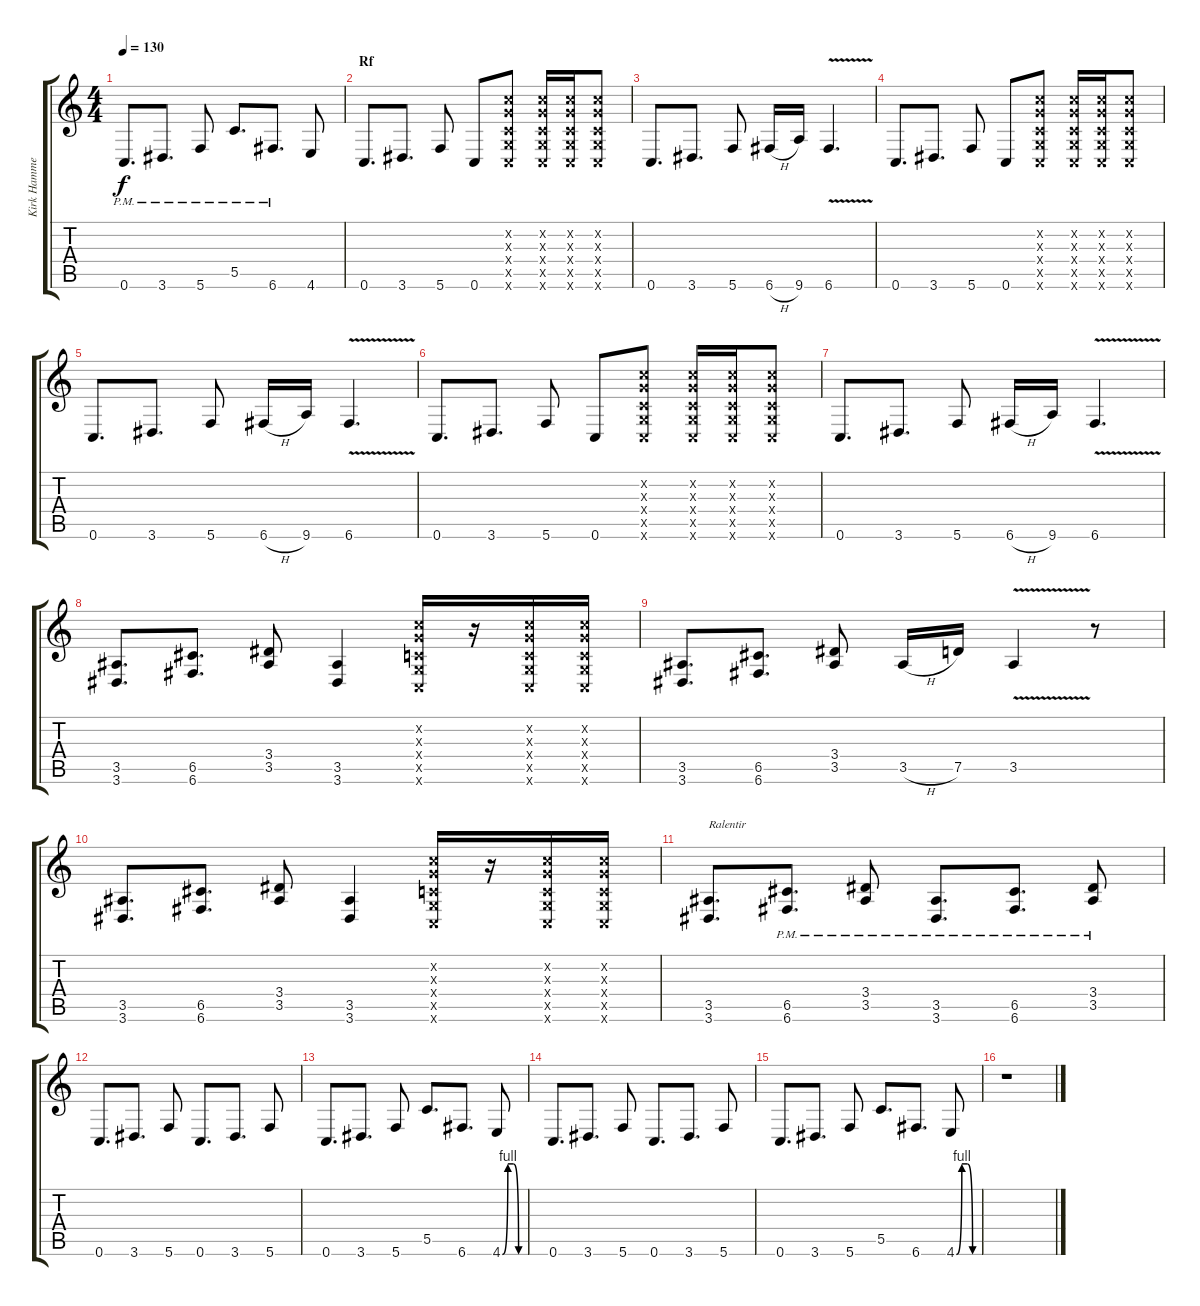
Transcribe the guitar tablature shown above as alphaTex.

\track ("Kirk Hammet" "Kirk Hamme") {instrument overdrivenguitar}
\staff {score tabs}
\tuning (E4 C4 G3 C3 G2 C2) {hide}
\ts (4 4)
\tempo 130
\clef g2
\ks c
0.6{pm}.8{d dy f} 3.6{pm}.8{d} 5.6{pm}.8 5.5{pm}.8{d} 6.6{pm}.8{d} 4.6.8 |
\section ("" "Rf")
0.6.8{d} 3.6.8{d} 5.6.8 0.6.8 (0.2{x} 0.3{x} 0.4{x} 0.5{x} 0.6{x}).8 (0.2{x} 0.3{x} 0.4{x} 0.5{x} 0.6{x}).16 (0.2{x} 0.3{x} 0.4{x} 0.5{x} 0.6{x}).16 (0.2{x} 0.3{x} 0.4{x} 0.5{x} 0.6{x}).8 |
0.6.8{d} 3.6.8{d} 5.6.8 6.6{h}.16 9.6.16 6.6{v}.4{d} |
0.6.8{d} 3.6.8{d} 5.6.8 0.6.8 (0.2{x} 0.3{x} 0.4{x} 0.5{x} 0.6{x}).8 (0.2{x} 0.3{x} 0.4{x} 0.5{x} 0.6{x}).16 (0.2{x} 0.3{x} 0.4{x} 0.5{x} 0.6{x}).16 (0.2{x} 0.3{x} 0.4{x} 0.5{x} 0.6{x}).8 |
0.6.8{d} 3.6.8{d} 5.6.8 6.6{h}.16 9.6.16 6.6{v}.4{d} |
0.6.8{d} 3.6.8{d} 5.6.8 0.6.8 (0.2{x} 0.3{x} 0.4{x} 0.5{x} 0.6{x}).8 (0.2{x} 0.3{x} 0.4{x} 0.5{x} 0.6{x}).16 (0.2{x} 0.3{x} 0.4{x} 0.5{x} 0.6{x}).16 (0.2{x} 0.3{x} 0.4{x} 0.5{x} 0.6{x}).8 |
0.6.8{d} 3.6.8{d} 5.6.8 6.6{h}.16 9.6.16 6.6{v}.4{d} |
(3.5 3.6).8{d} (6.5 6.6).8{d} (3.4 3.5).8 (3.5 3.6).4 (0.2{x} 0.3{x} 0.4{x} 0.5{x} 0.6{x}).16 r.16 (0.2{x} 0.3{x} 0.4{x} 0.5{x} 0.6{x}).16 (0.2{x} 0.3{x} 0.4{x} 0.5{x} 0.6{x}).16 |
(3.5 3.6).8{d} (6.5 6.6).8{d} (3.4 3.5).8 3.5{h}.16 7.5.16 3.5{v}.4 r.8 |
(3.5 3.6).8{d} (6.5 6.6).8{d} (3.4 3.5).8 (3.5 3.6).4 (0.2{x} 0.3{x} 0.4{x} 0.5{x} 0.6{x}).16 r.16 (0.2{x} 0.3{x} 0.4{x} 0.5{x} 0.6{x}).16 (0.2{x} 0.3{x} 0.4{x} 0.5{x} 0.6{x}).16 |
(3.5 3.6).8{d txt "Ralentir"} (6.5{pm} 6.6).8{d} (3.4 3.5{pm}).8 (3.5{pm} 3.6).8{d} (6.5{pm} 6.6).8{d} (3.4 3.5{pm}).8 |
0.6.8{d} 3.6.8{d} 5.6.8 0.6.8{d} 3.6.8{d} 5.6.8 |
0.6.8{d} 3.6.8{d} 5.6.8 5.5.8{d} 6.6.8{d} 4.6{be (custom 0 0 15 4 30 4 45 0 60 0)}.8 |
0.6.8{d} 3.6.8{d} 5.6.8 0.6.8{d} 3.6.8{d} 5.6.8 |
0.6.8{d} 3.6.8{d} 5.6.8 5.5.8{d} 6.6.8{d} 4.6{be (custom 0 0 15 4 30 4 45 0 60 0)}.8 |
r.1
